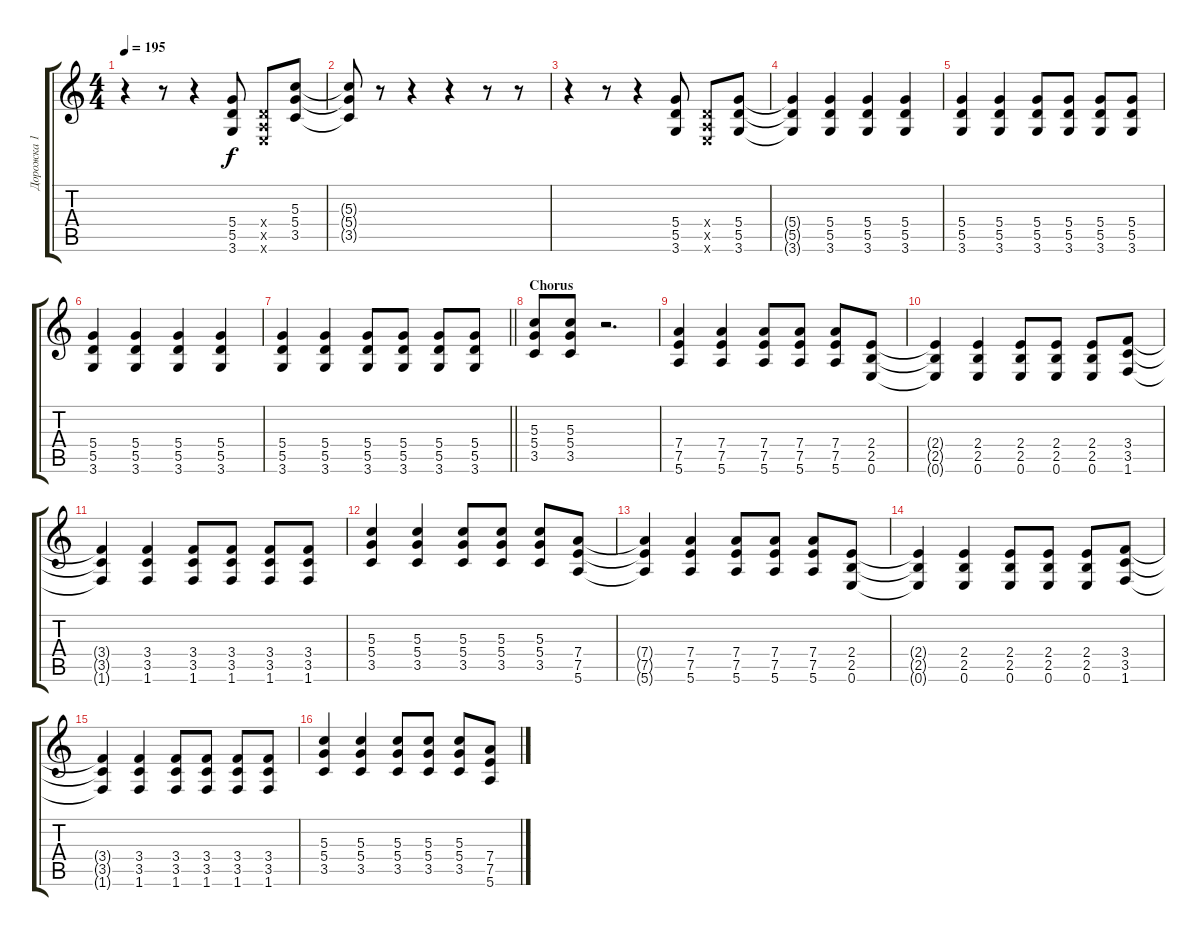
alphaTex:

\track ("Дорожка 1" "Дорожка 1") {instrument distortionguitar}
\staff {score tabs}
\tuning (E4 B3 G3 D3 A2 E2) {hide}
\ts (4 4)
\tempo 195
\clef g2
\ks c
r.4{dy f} r.8 r.4 (5.4 5.5 3.6).8 (0.4{x} 0.5{x} 0.6{x}).8 (5.3 5.4 3.5).8 |
(5.3{t} 5.4{t} 3.5{t}).8 r.8 r.4 r.4 r.8 r.8 |
r.4 r.8 r.4 (5.4 5.5 3.6).8 (0.4{x} 0.5{x} 0.6{x}).8 (5.4 5.5 3.6).8 |
(5.4{t} 5.5{t} 3.6{t}).4 (5.4 5.5 3.6).4 (5.4 5.5 3.6).4 (5.4 5.5 3.6).4 |
(5.4 5.5 3.6).4 (5.4 5.5 3.6).4 (5.4 5.5 3.6).8 (5.4 5.5 3.6).8 (5.4 5.5 3.6).8 (5.4 5.5 3.6).8 |
(5.4 5.5 3.6).4 (5.4 5.5 3.6).4 (5.4 5.5 3.6).4 (5.4 5.5 3.6).4 |
\barLineRight lightlight
(5.4 5.5 3.6).4 (5.4 5.5 3.6).4 (5.4 5.5 3.6).8 (5.4 5.5 3.6).8 (5.4 5.5 3.6).8 (5.4 5.5 3.6).8 |
\section ("" "Сhorus")
(5.3 5.4 3.5).8 (5.3 5.4 3.5).8 r.2{d} |
(7.4 7.5 5.6).4 (7.4 7.5 5.6).4 (7.4 7.5 5.6).8 (7.4 7.5 5.6).8 (7.4 7.5 5.6).8 (2.4 2.5 0.6).8 |
(2.4{t} 2.5{t} 0.6{t}).4 (2.4 2.5 0.6).4 (2.4 2.5 0.6).8 (2.4 2.5 0.6).8 (2.4 2.5 0.6).8 (3.4 3.5 1.6).8 |
(3.4{t} 3.5{t} 1.6{t}).4 (3.4 3.5 1.6).4 (3.4 3.5 1.6).8 (3.4 3.5 1.6).8 (3.4 3.5 1.6).8 (3.4 3.5 1.6).8 |
(5.3 5.4 3.5).4 (5.3 5.4 3.5).4 (5.3 5.4 3.5).8 (5.3 5.4 3.5).8 (5.3 5.4 3.5).8 (7.4 7.5 5.6).8 |
(7.4{t} 7.5{t} 5.6{t}).4 (7.4 7.5 5.6).4 (7.4 7.5 5.6).8 (7.4 7.5 5.6).8 (7.4 7.5 5.6).8 (2.4 2.5 0.6).8 |
(2.4{t} 2.5{t} 0.6{t}).4 (2.4 2.5 0.6).4 (2.4 2.5 0.6).8 (2.4 2.5 0.6).8 (2.4 2.5 0.6).8 (3.4 3.5 1.6).8 |
(3.4{t} 3.5{t} 1.6{t}).4 (3.4 3.5 1.6).4 (3.4 3.5 1.6).8 (3.4 3.5 1.6).8 (3.4 3.5 1.6).8 (3.4 3.5 1.6).8 |
(5.3 5.4 3.5).4 (5.3 5.4 3.5).4 (5.3 5.4 3.5).8 (5.3 5.4 3.5).8 (5.3 5.4 3.5).8 (7.4 7.5 5.6).8
